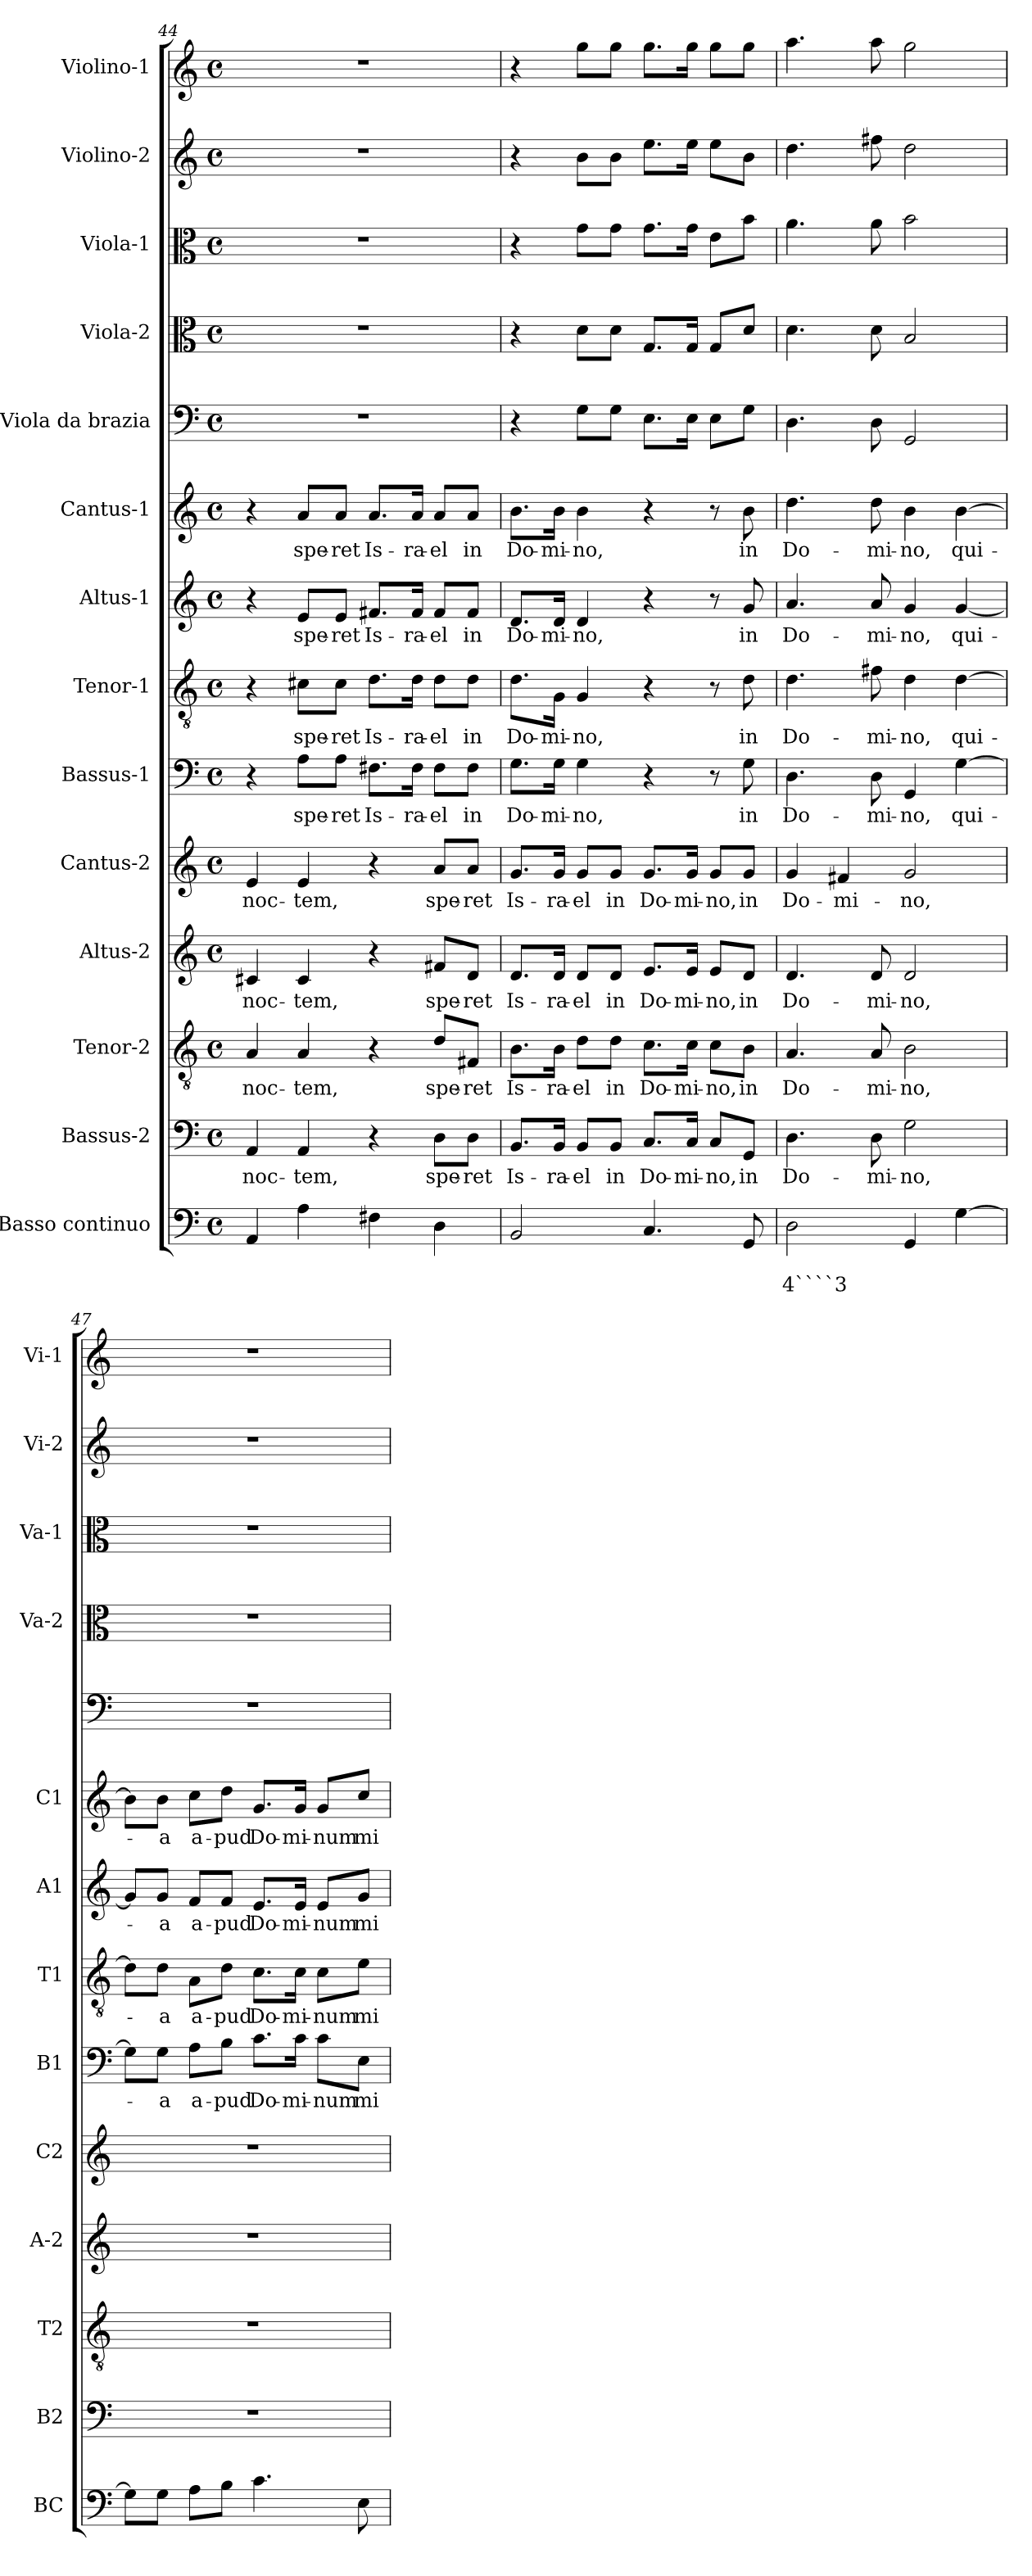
**kern	**text	**text	**kern	**text	**kern	**text	**kern	**text	**kern	**text	**kern	**text	**kern	**text	**kern	**text	**kern	**text	**kern	**kern	**kern	**kern	**kern
*part14	*part14	*part14	*part13	*part13	*part12	*part12	*part11	*part11	*part10	*part10	*part9	*part9	*part8	*part8	*part7	*part7	*part6	*part6	*part5	*part4	*part3	*part2	*part1
*staff14	*staff14	*staff14	*staff13	*staff13	*staff12	*staff12	*staff11	*staff11	*staff10	*staff10	*staff9	*staff9	*staff8	*staff8	*staff7	*staff7	*staff6	*staff6	*staff5	*staff4	*staff3	*staff2	*staff1
*I"Basso continuo	*	*	*I"Bassus-2	*	*I"Tenor-2	*	*I"Altus-2	*	*I"Cantus-2	*	*I"Bassus-1	*	*I"Tenor-1	*	*I"Altus-1	*	*I"Cantus-1	*	*I"Viola  da brazia	*I"Viola-2	*I"Viola-1	*I"Violino-2	*I"Violino-1
*I'BC	*	*	*I'B2	*	*I'T2	*	*I'A-2	*	*I'C2	*	*I'B1	*	*I'T1	*	*I'A1	*	*I'C1	*	*	*I'Va-2	*I'Va-1	*I'Vi-2	*I'Vi-1
*clefF4	*	*	*clefF4	*	*clefGv2	*	*clefG2	*	*clefG2	*	*clefF4	*	*clefGv2	*	*clefG2	*	*clefG2	*	*clefF4	*clefC3	*clefC3	*clefG2	*clefG2
*k[]	*	*	*k[]	*	*k[]	*	*k[]	*	*k[]	*	*k[]	*	*k[]	*	*k[]	*	*k[]	*	*k[]	*k[]	*k[]	*k[]	*k[]
*C:	*	*	*C:	*	*C:	*	*C:	*	*C:	*	*C:	*	*C:	*	*C:	*	*C:	*	*C:	*C:	*C:	*C:	*C:
*M4/4	*	*	*M4/4	*	*M4/4	*	*M4/4	*	*M4/4	*	*M4/4	*	*M4/4	*	*M4/4	*	*M4/4	*	*M4/4	*M4/4	*M4/4	*M4/4	*M4/4
*met(c)	*	*	*met(c)	*	*met(c)	*	*met(c)	*	*met(c)	*	*met(c)	*	*met(c)	*	*met(c)	*	*met(c)	*	*met(c)	*met(c)	*met(c)	*met(c)	*met(c)
=44	=44	=44	=44	=44	=44	=44	=44	=44	=44	=44	=44	=44	=44	=44	=44	=44	=44	=44	=44	=44	=44	=44	=44
!	!	!	!	!LO:LY:b	!	!LO:LY:b	!	!LO:LY:b	!	!LO:LY:b	!	!	!	!	!	!	!	!	!	!	!	!	!
4AA/	.	.	4AA/	noc-	4A/	noc-	4c#X/	noc-	4e/	noc-	4r	.	4r	.	4r	.	4r	.	1r	1r	1r	1r	1r
!	!	!	!	!LO:LY:b	!	!LO:LY:b	!	!LO:LY:b	!	!LO:LY:b	!	!LO:LY:b	!	!LO:LY:b	!	!LO:LY:b	!	!LO:LY:b	!	!	!	!	!
4A\	.	.	4AA/	-tem,	4A/	-tem,	4c#/	-tem,	4e/	-tem,	8A\L	spe-	8c#X\L	spe-	8e/L	spe-	8a/L	spe-	.	.	.	.	.
!	!	!	!	!	!	!	!	!	!	!	!	!LO:LY:b	!	!LO:LY:b	!	!LO:LY:b	!	!LO:LY:b	!	!	!	!	!
.	.	.	.	.	.	.	.	.	.	.	8A\J	-ret	8c#\J	-ret	8e/J	-ret	8a/J	-ret	.	.	.	.	.
!	!	!	!	!	!	!	!	!	!	!	!	!LO:LY:b	!	!LO:LY:b	!	!LO:LY:b	!	!LO:LY:b	!	!	!	!	!
4F#X\	.	.	4r	.	4r	.	4r	.	4r	.	8.F#X\L	Is-	8.d\L	Is-	8.f#X/L	Is-	8.a/L	Is-	.	.	.	.	.
!	!	!	!	!	!	!	!	!	!	!	!	!LO:LY:b	!	!LO:LY:b	!	!LO:LY:b	!	!LO:LY:b	!	!	!	!	!
.	.	.	.	.	.	.	.	.	.	.	16F#\Jk	-ra-	16d\Jk	-ra-	16f#/Jk	-ra-	16a/Jk	-ra-	.	.	.	.	.
!	!	!	!	!LO:LY:b	!	!LO:LY:b	!	!LO:LY:b	!	!LO:LY:b	!	!LO:LY:b	!	!LO:LY:b	!	!LO:LY:b	!	!LO:LY:b	!	!	!	!	!
4D\	.	.	8D\L	spe-	8d/L	spe-	8f#X/L	spe-	8a/L	spe-	8F#\L	-el	8d\L	-el	8f#/L	-el	8a/L	-el	.	.	.	.	.
!	!	!	!	!LO:LY:b	!	!LO:LY:b	!	!LO:LY:b	!	!LO:LY:b	!	!LO:LY:b	!	!LO:LY:b	!	!LO:LY:b	!	!LO:LY:b	!	!	!	!	!
.	.	.	8D\J	-ret	8F#X/J	-ret	8d/J	-ret	8a/J	-ret	8F#\J	in	8d\J	in	8f#/J	in	8a/J	in	.	.	.	.	.
=45	=45	=45	=45	=45	=45	=45	=45	=45	=45	=45	=45	=45	=45	=45	=45	=45	=45	=45	=45	=45	=45	=45	=45
!	!	!	!	!LO:LY:b	!	!LO:LY:b	!	!LO:LY:b	!	!LO:LY:b	!	!LO:LY:b	!	!LO:LY:b	!	!LO:LY:b	!	!LO:LY:b	!	!	!	!	!
2BB/	.	.	8.BB/L	Is-	8.B\L	Is-	8.d/L	Is-	8.g/L	Is-	8.G\L	Do-	8.d\L	Do-	8.d/L	Do-	8.b\L	Do-	4r	4r	4r	4r	4r
!	!	!	!	!LO:LY:b	!	!LO:LY:b	!	!LO:LY:b	!	!LO:LY:b	!	!LO:LY:b	!	!LO:LY:b	!	!LO:LY:b	!	!LO:LY:b	!	!	!	!	!
.	.	.	16BB/Jk	-ra-	16B\Jk	-ra-	16d/Jk	-ra-	16g/Jk	-ra-	16G\Jk	-mi-	16G\Jk	-mi-	16d/Jk	-mi-	16b\Jk	-mi-	.	.	.	.	.
!	!	!	!	!LO:LY:b	!	!LO:LY:b	!	!LO:LY:b	!	!LO:LY:b	!	!LO:LY:b	!	!LO:LY:b	!	!LO:LY:b	!	!LO:LY:b	!	!	!	!	!
.	.	.	8BB/L	-el	8d\L	-el	8d/L	-el	8g/L	-el	4G\	-no,	4G/	-no,	4d/	-no,	4b\	-no,	8G\L	8d\L	8g\L	8b\L	8gg\L
!	!	!	!	!LO:LY:b	!	!LO:LY:b	!	!LO:LY:b	!	!LO:LY:b	!	!	!	!	!	!	!	!	!	!	!	!	!
.	.	.	8BB/J	in	8d\J	in	8d/J	in	8g/J	in	.	.	.	.	.	.	.	.	8G\J	8d\J	8g\J	8b\J	8gg\J
!	!	!	!	!LO:LY:b	!	!LO:LY:b	!	!LO:LY:b	!	!LO:LY:b	!	!	!	!	!	!	!	!	!	!	!	!	!
4.C/	.	.	8.C/L	Do-	8.c\L	Do-	8.e/L	Do-	8.g/L	Do-	4r	.	4r	.	4r	.	4r	.	8.E\L	8.G/L	8.g\L	8.ee\L	8.gg\L
!	!	!	!	!LO:LY:b	!	!LO:LY:b	!	!LO:LY:b	!	!LO:LY:b	!	!	!	!	!	!	!	!	!	!	!	!	!
.	.	.	16C/Jk	-mi-	16c\Jk	-mi-	16e/Jk	-mi-	16g/Jk	-mi-	.	.	.	.	.	.	.	.	16E\Jk	16G/Jk	16g\Jk	16ee\Jk	16gg\Jk
!	!	!	!	!LO:LY:b	!	!LO:LY:b	!	!LO:LY:b	!	!LO:LY:b	!	!	!	!	!	!	!	!	!	!	!	!	!
.	.	.	8C/L	-no,	8c\L	-no,	8e/L	-no,	8g/L	-no,	8r	.	8r	.	8r	.	8r	.	8E\L	8G/L	8e\L	8ee\L	8gg\L
!	!	!	!	!LO:LY:b	!	!LO:LY:b	!	!LO:LY:b	!	!LO:LY:b	!	!LO:LY:b	!	!LO:LY:b	!	!LO:LY:b	!	!LO:LY:b	!	!	!	!	!
8GG/	.	.	8GG/J	in	8B\J	in	8d/J	in	8g/J	in	8G\	in	8d\	in	8g/	in	8b\	in	8G\J	8d/J	8b\J	8b\J	8gg\J
=46	=46	=46	=46	=46	=46	=46	=46	=46	=46	=46	=46	=46	=46	=46	=46	=46	=46	=46	=46	=46	=46	=46	=46
!	!	!LO:LY:b	!	!LO:LY:b	!	!LO:LY:b	!	!LO:LY:b	!	!LO:LY:b	!	!LO:LY:b	!	!LO:LY:b	!	!LO:LY:b	!	!LO:LY:b	!	!	!	!	!
2D\	.	4````3	4.D\	Do-	4.A/	Do-	4.d/	Do-	4g/	Do-	4.D\	Do-	4.d\	Do-	4.a/	Do-	4.dd\	Do-	4.D\	4.d\	4.a\	4.dd\	4.aa\
!	!	!	!	!	!	!	!	!	!	!LO:LY:b	!	!	!	!	!	!	!	!	!	!	!	!	!
.	.	.	.	.	.	.	.	.	4f#X/	-mi-	.	.	.	.	.	.	.	.	.	.	.	.	.
!	!	!	!	!LO:LY:b	!	!LO:LY:b	!	!LO:LY:b	!	!	!	!LO:LY:b	!	!LO:LY:b	!	!LO:LY:b	!	!LO:LY:b	!	!	!	!	!
.	.	.	8D\	-mi-	8A/	-mi-	8d/	-mi-	.	.	8D\	-mi-	8f#X\	-mi-	8a/	-mi-	8dd\	-mi-	8D\	8d\	8a\	8ff#X\	8aa\
!	!	!	!	!LO:LY:b	!	!LO:LY:b	!	!LO:LY:b	!	!LO:LY:b	!	!LO:LY:b	!	!LO:LY:b	!	!LO:LY:b	!	!LO:LY:b	!	!	!	!	!
4GG/	.	.	2G\	-no,	2B\	-no,	2d/	-no,	2g/	-no,	4GG/	-no,	4d\	-no,	4g/	-no,	4b\	-no,	2GG/	2B/	2b\	2dd\	2gg\
!	!	!	!	!	!	!	!	!	!	!	!	!LO:LY:b	!	!LO:LY:b	!	!LO:LY:b	!	!LO:LY:b	!	!	!	!	!
[4G\	.	.	.	.	.	.	.	.	.	.	[4G\	qui-	[4d\	qui-	[4g/	qui-	[4b\	qui-	.	.	.	.	.
=47	=47	=47	=47	=47	=47	=47	=47	=47	=47	=47	=47	=47	=47	=47	=47	=47	=47	=47	=47	=47	=47	=47	=47
8G\L]	.	.	1r	.	1r	.	1r	.	1r	.	8G\L]	.	8d\L]	.	8g/L]	.	8b\L]	.	1r	1r	1r	1r	1r
!	!	!	!	!	!	!	!	!	!	!	!	!LO:LY:b	!	!LO:LY:b	!	!LO:LY:b	!	!LO:LY:b	!	!	!	!	!
8G\J	.	.	.	.	.	.	.	.	.	.	8G\J	-a	8d\J	-a	8g/J	-a	8b\J	-a	.	.	.	.	.
!	!	!	!	!	!	!	!	!	!	!	!	!LO:LY:b	!	!LO:LY:b	!	!LO:LY:b	!	!LO:LY:b	!	!	!	!	!
8A\L	.	.	.	.	.	.	.	.	.	.	8A\L	a-	8A\L	a-	8f/L	a-	8cc\L	a-	.	.	.	.	.
!	!	!	!	!	!	!	!	!	!	!	!	!LO:LY:b	!	!LO:LY:b	!	!LO:LY:b	!	!LO:LY:b	!	!	!	!	!
8B\J	.	.	.	.	.	.	.	.	.	.	8B\J	-pud	8d\J	-pud	8f/J	-pud	8dd\J	-pud	.	.	.	.	.
!	!	!	!	!	!	!	!	!	!	!	!	!LO:LY:b	!	!LO:LY:b	!	!LO:LY:b	!	!LO:LY:b	!	!	!	!	!
4.c\	.	.	.	.	.	.	.	.	.	.	8.c\L	Do-	8.c\L	Do-	8.e/L	Do-	8.g/L	Do-	.	.	.	.	.
!	!	!	!	!	!	!	!	!	!	!	!	!LO:LY:b	!	!LO:LY:b	!	!LO:LY:b	!	!LO:LY:b	!	!	!	!	!
.	.	.	.	.	.	.	.	.	.	.	16c\Jk	-mi-	16c\Jk	-mi-	16e/Jk	-mi-	16g/Jk	-mi-	.	.	.	.	.
!	!	!	!	!	!	!	!	!	!	!	!	!LO:LY:b	!	!LO:LY:b	!	!LO:LY:b	!	!LO:LY:b	!	!	!	!	!
.	.	.	.	.	.	.	.	.	.	.	8c\L	-num	8c\L	-num	8e/L	-num	8g/L	-num	.	.	.	.	.
!	!	!	!	!	!	!	!	!	!	!	!	!LO:LY:b	!	!LO:LY:b	!	!LO:LY:b	!	!LO:LY:b	!	!	!	!	!
8E\	.	.	.	.	.	.	.	.	.	.	8E\J	mi-	8e\J	mi-	8g/J	mi-	8cc/J	mi-	.	.	.	.	.
=	=	=	=	=	=	=	=	=	=	=	=	=	=	=	=	=	=	=	=	=	=	=	=
*-	*-	*-	*-	*-	*-	*-	*-	*-	*-	*-	*-	*-	*-	*-	*-	*-	*-	*-	*-	*-	*-	*-	*-
